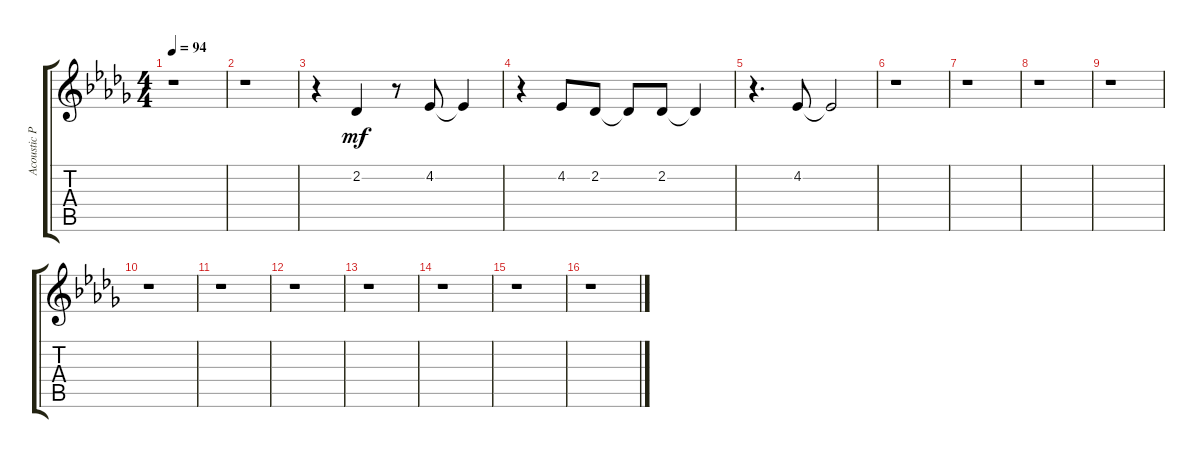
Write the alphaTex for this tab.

\track ("Acoustic Piano (Staff 1)" "Acoustic P") {instrument acousticgrandpiano}
\staff {score tabs}
\tuning (E4 B3 G3 D3 A2 E2) {hide}
\ts (4 4)
\tempo 94
\clef g2
\ks bbminor
r.1{dy mf} |
r.1 |
r.4 2.2.4 r.8 4.2.8 4.2{t}.4 |
r.4 4.2.8 2.2.8 2.2{t}.8 2.2.8 2.2{t}.4 |
r.4{d} 4.2.8 4.2{t}.2 |
r.1 |
r.1 |
r.1 |
r.1 |
r.1 |
r.1 |
r.1 |
r.1 |
r.1 |
r.1 |
r.1
